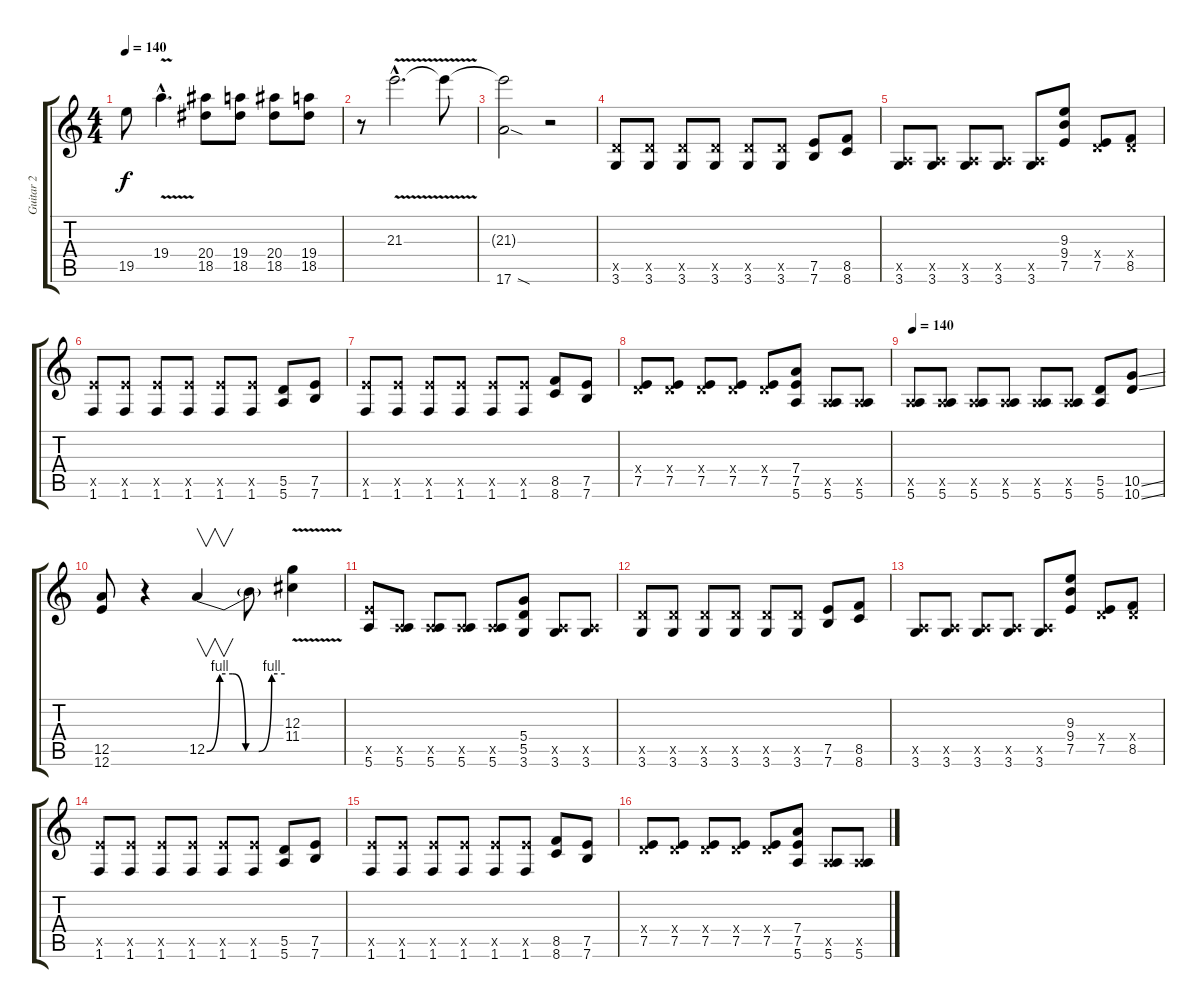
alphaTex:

\track ("Guitar 2" "Guitar 2") {instrument distortionguitar}
\staff {score tabs}
\tuning (E4 B3 G3 D3 A2 E2) {hide}
\ts (4 4)
\tempo 140
\clef g2
\ks c
19.5.8{dy f} 19.4{v hac}.4{d} (20.4 18.5).8 (19.4 18.5).8 (20.4 18.5).8 (19.4 18.5).8 |
r.8 21.3{v hac}.2{d} 21.3{t}.8 |
(21.3{t} 17.6{sod}).2{volume 12 instrument distortionguitar} r.2 |
(5.5{x} 3.6).8 (5.5{x} 3.6).8 (5.5{x} 3.6).8 (5.5{x} 3.6).8 (5.5{x} 3.6).8 (5.5{x} 3.6).8 (7.5 7.6).8 (8.5 8.6).8 |
(0.5{x} 3.6).8 (0.5{x} 3.6).8 (0.5{x} 3.6).8 (0.5{x} 3.6).8 (0.5{x} 3.6).8 (9.3 9.4 7.5).8 (0.4{x} 7.5).8 (0.4{x} 8.5).8 |
(7.5{x} 1.6).8 (7.5{x} 1.6).8 (7.5{x} 1.6).8 (7.5{x} 1.6).8 (7.5{x} 1.6).8 (7.5{x} 1.6).8 (5.5 5.6).8 (7.5 7.6).8 |
(7.5{x} 1.6).8 (7.5{x} 1.6).8 (7.5{x} 1.6).8 (7.5{x} 1.6).8 (7.5{x} 1.6).8 (7.5{x} 1.6).8 (8.5 8.6).8 (7.5 7.6).8 |
(0.4{x} 7.5).8 (0.4{x} 7.5).8 (0.4{x} 7.5).8 (0.4{x} 7.5).8 (0.4{x} 7.5).8 (7.4 7.5 5.6).8 (0.5{x} 5.6).8 (0.5{x} 5.6).8 |
\tempo 140
(0.5{x} 5.6).8{volume 12 instrument distortionguitar} (0.5{x} 5.6).8 (0.5{x} 5.6).8 (0.5{x} 5.6).8 (0.5{x} 5.6).8 (0.5{x} 5.6).8 (5.5 5.6).8 (10.5{ss} 10.6{ss}).8 |
(12.5 12.6).8 r.4 12.5{be (custom 0 0 10 4 20 4 30 0 40 0 50 4 60 4)}.4{v} 12.5{t}.8 (12.3 11.4{v}).4 |
(7.5{x} 5.6).8{volume 12} (0.5{x} 5.6).8 (0.5{x} 5.6).8 (0.5{x} 5.6).8 (0.5{x} 5.6).8 (5.4 5.5 3.6).8 (0.5{x} 3.6).8 (0.5{x} 3.6).8 |
(5.5{x} 3.6).8 (5.5{x} 3.6).8 (5.5{x} 3.6).8 (5.5{x} 3.6).8 (5.5{x} 3.6).8 (5.5{x} 3.6).8 (7.5 7.6).8 (8.5 8.6).8 |
(0.5{x} 3.6).8 (0.5{x} 3.6).8 (0.5{x} 3.6).8 (0.5{x} 3.6).8 (0.5{x} 3.6).8 (9.3 9.4 7.5).8 (0.4{x} 7.5).8 (0.4{x} 8.5).8 |
(7.5{x} 1.6).8 (7.5{x} 1.6).8 (7.5{x} 1.6).8 (7.5{x} 1.6).8 (7.5{x} 1.6).8 (7.5{x} 1.6).8 (5.5 5.6).8 (7.5 7.6).8 |
(7.5{x} 1.6).8 (7.5{x} 1.6).8 (7.5{x} 1.6).8 (7.5{x} 1.6).8 (7.5{x} 1.6).8 (7.5{x} 1.6).8 (8.5 8.6).8 (7.5 7.6).8 |
(0.4{x} 7.5).8 (0.4{x} 7.5).8 (0.4{x} 7.5).8 (0.4{x} 7.5).8 (0.4{x} 7.5).8 (7.4 7.5 5.6).8 (0.5{x} 5.6).8 (0.5{x} 5.6).8
